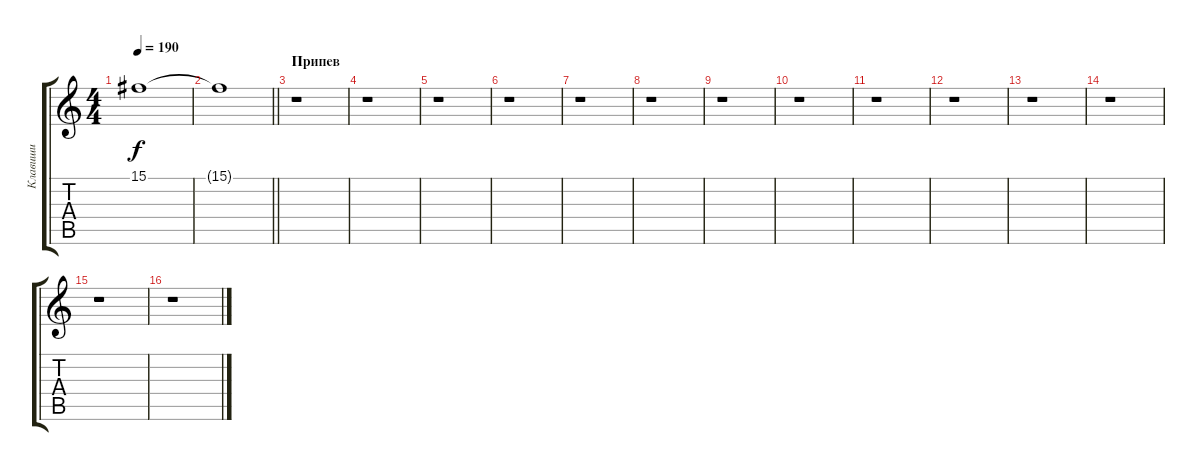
\track ("Клавиши" "Клавиши") {instrument synthstrings1}
\staff {score tabs}
\tuning (Eb4 Bb3 Gb3 Db3 Ab2 Eb2) {hide}
\ts (4 4)
\tempo 190
\clef g2
\ks c
15.1.1{dy f} |
\barLineRight lightlight
15.1{t}.1 |
\section ("" "Припев")
r.1 |
r.1 |
r.1 |
r.1 |
r.1 |
r.1 |
r.1 |
r.1 |
r.1 |
r.1 |
r.1 |
r.1 |
r.1 |
r.1
